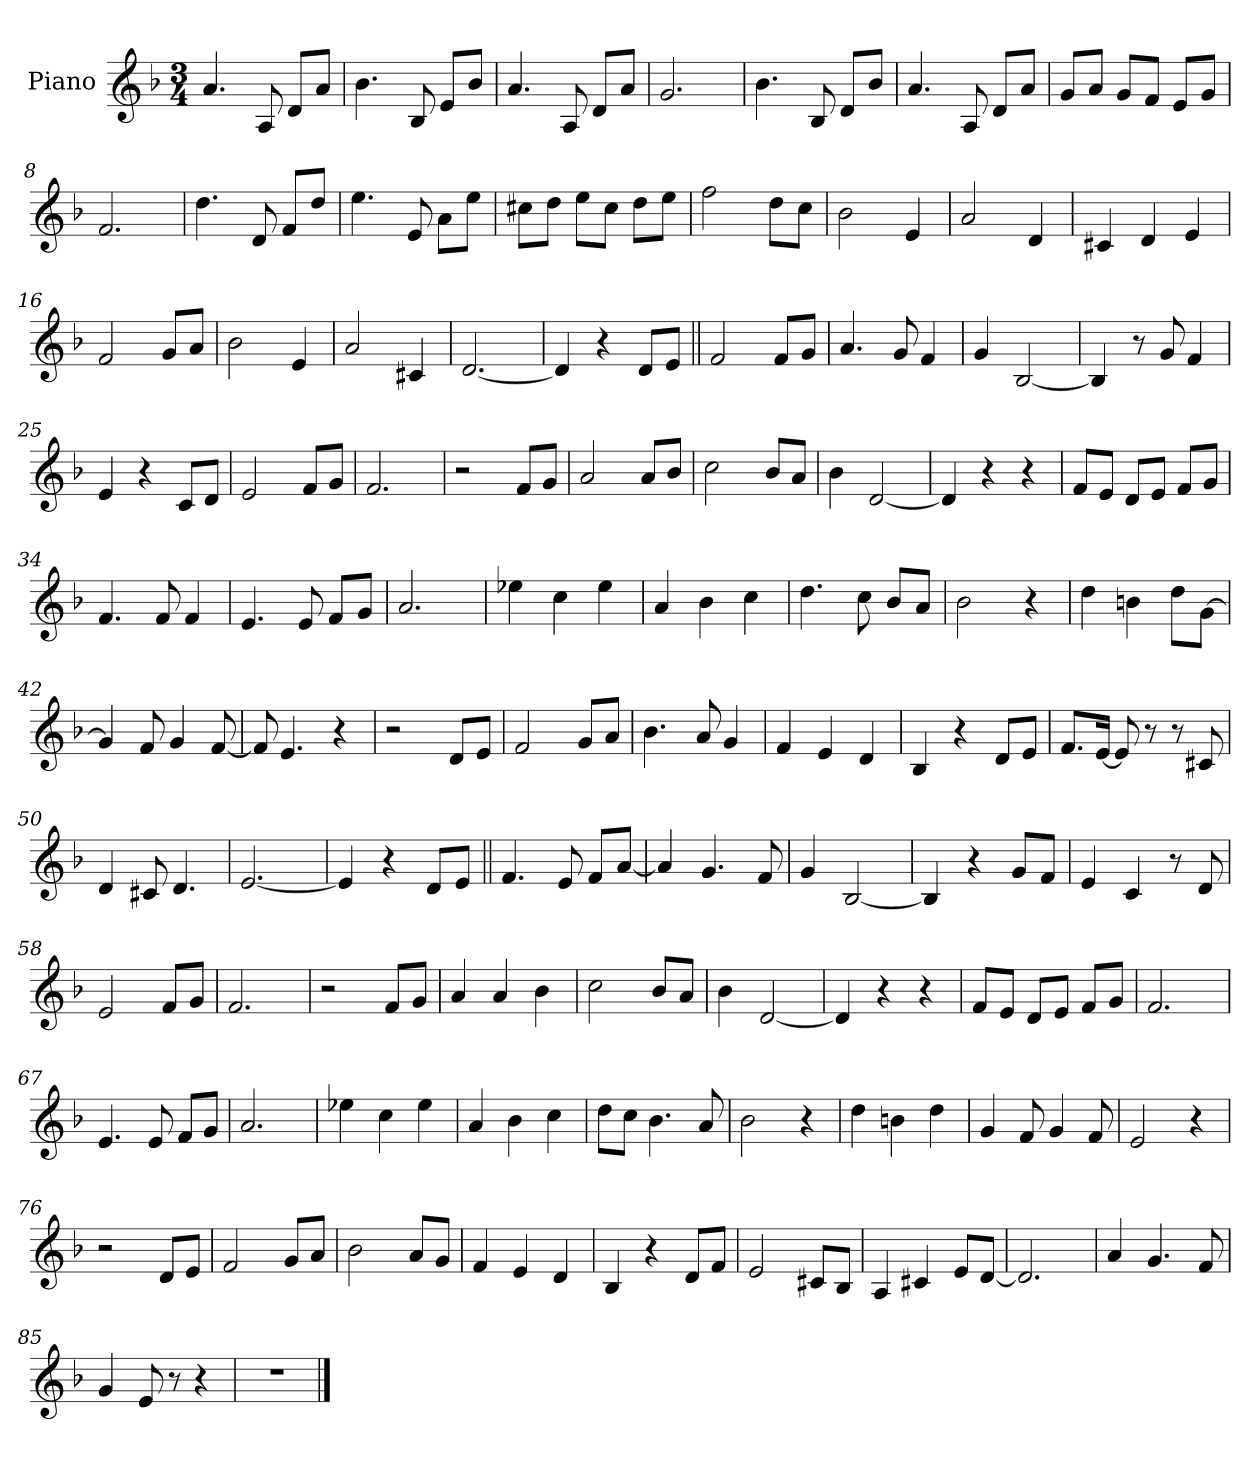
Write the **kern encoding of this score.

**kern
*part1
*staff1
*I"Piano
*I'Pno.
*clefG2
*k[b-]
*M3/4
*MM160
=1
4.a!
8A!
8d!L
8a!J
=2
4.b-!
8B-!
8e!L
8b-!J
=3
4.a!
8A!
8d!L
8a!J
=4
2.g!
=5
4.b-!
8B-!
8d!L
8b-!J
=6
4.a!
8A!
8d!L
8a!J
=7
8g!L
8a!J
8g!L
8f!J
8e!L
8g!J
=8
2.f!
=9
4.dd!
8d!
8f!L
8dd!J
=10
4.ee!
8e!
8a!L
8ee!J
=11
8cc#X!L
8dd!J
8ee!L
8cc#!J
8dd!L
8ee!J
=12
2ff!
8dd!L
8cc!J
=13
2b-!
4e!
=14
2a!
4d!
=15
4c#X!
4d!
4e!
=16
2f!
8g!L
8a!J
=17
2b-!
4e!
=18
2a!
4c#X!
=19
[2.d!
=20
4d!]
4r
8dL
8eJ
=21||
2f
8fL
8gJ
=22
4.a
8g
4f
=23
4g
[2B-
=24
4B-]
8r
8g
4f
=25
4e
4r
8cL
8dJ
=26
2e
8fL
8gJ
=27
2.f
=28
2r
8fL
8gJ
=29
2a
8aL
8b-J
=30
2cc
8b-L
8aJ
=31
4b-
[2d
=32
4d]
4r
4r
=33
8fL
8eJ
8dL
8eJ
8fL
8gJ
=34
4.f
8f
4f
=35
4.e
8e
8fL
8gJ
=36
2.a
=37
4ee-X
4cc
4ee-
=38
4a
4b-
4cc
=39
4.dd
8cc
8b-L
8aJ
=40
2b-
4r
=41
4dd
4bn
8ddL
[8gJ
=42
4g]
8f
4g
[8f
=43
8f]
4.e
4r
=44
2r
8dL
8eJ
=45
2f
8gL
8aJ
=46
4.b-
8a
4g
=47
4f
4e
4d
=48
4B-
4r
8dL
8eJ
=49
8.fL
[16eJk
8e]
8r
8r
8c#X
=50
4d
8c#X
4.d
=51
[2.e
=52
4e]
4r
8dL
8eJ
=53||
4.f
8e
8fL
[8aJ
=54
4a]
4.g
8f
=55
4g
[2B-
=56
4B-]
4r
8gL
8fJ
=57
4e
4c
8r
8d
=58
2e
8fL
8gJ
=59
2.f
=60
2r
8fL
8gJ
=61
4a
4a
4b-
=62
2cc
8b-L
8aJ
=63
4b-
[2d
=64
4d]
4r
4r
=65
8fL
8eJ
8dL
8eJ
8fL
8gJ
=66
2.f
=67
4.e
8e
8fL
8gJ
=68
2.a
=69
4ee-X
4cc
4ee-
=70
4a
4b-
4cc
=71
8ddL
8ccJ
4.b-
8a
=72
2b-
4r
=73
4dd
4bn
4dd
=74
4g
8f
4g
8f
=75
2e
4r
=76
2r
8dL
8eJ
=77
2f
8gL
8aJ
=78
2b-
8aL
8gJ
=79
4f
4e
4d
=80
4B-
4r
8dL
8fJ
=81
2e
8c#XL
8B-J
=82
4A
4c#X
8eL
[8dJ
=83
2.d]
=84
4a
4.g
8f
=85
4g
8e
8r
4r
=86
2.r
==
*-
